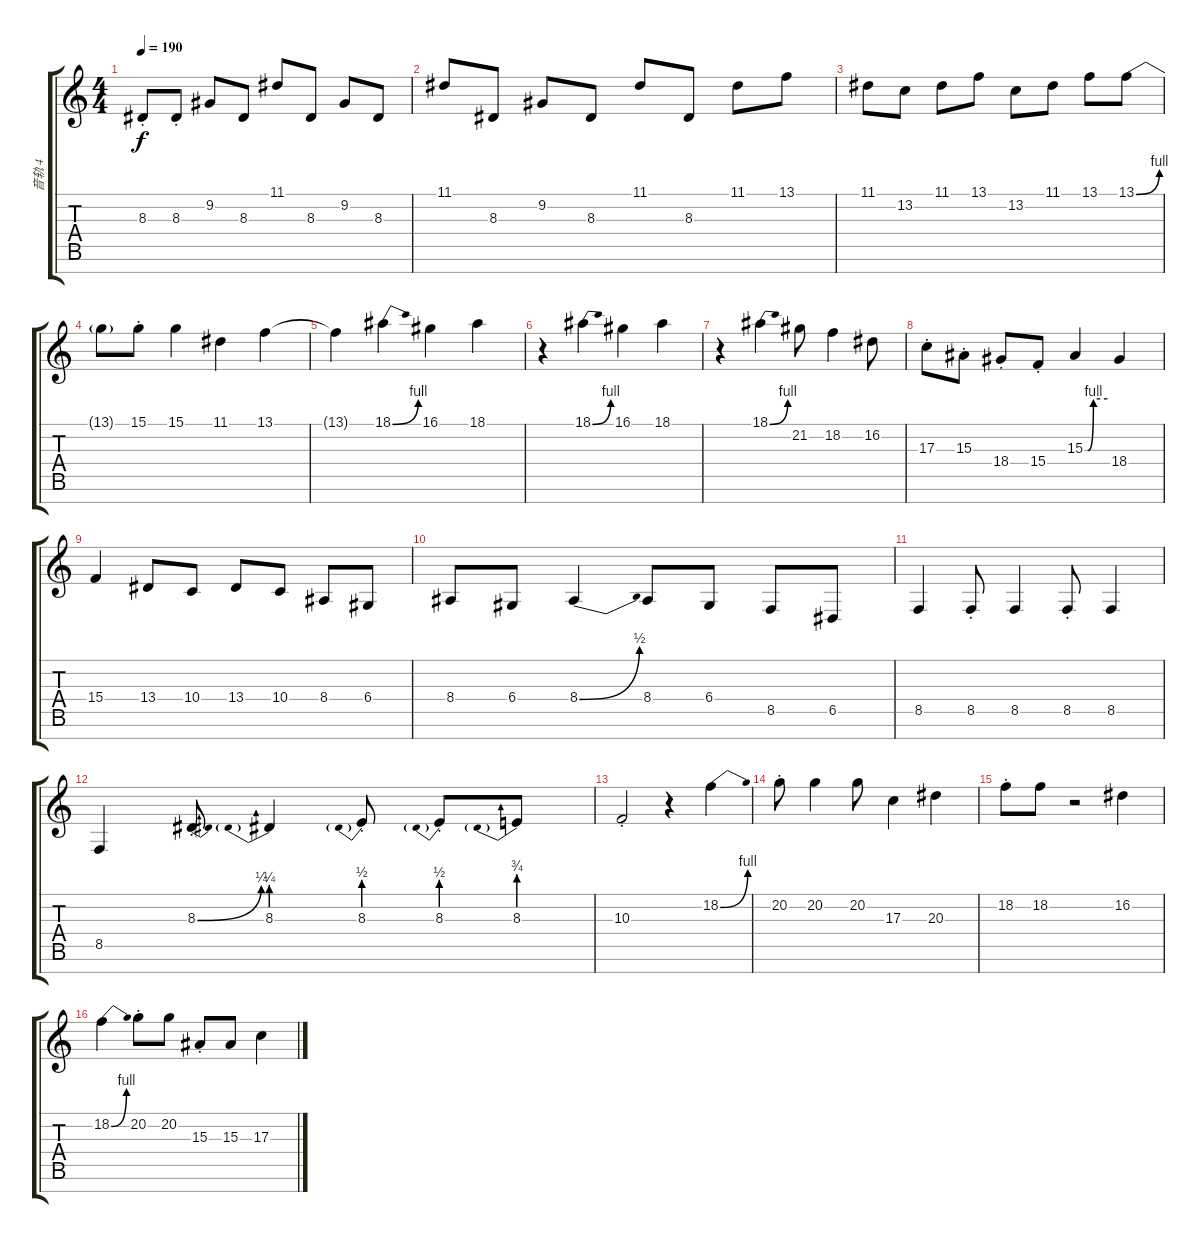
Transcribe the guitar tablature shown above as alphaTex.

\track ("音轨 4" "音轨 4") {instrument lead2sawtooth}
\staff {score tabs}
\tuning (E4 B3 G3 D3 A2 E2 B1) {hide}
\ts (4 4)
\tempo 190
\clef g2
\ks c
8.3{st}.8{dy f} 8.3{st}.8 9.2.8 8.3.8 11.1.8 8.3.8 9.2.8 8.3.8 |
11.1.8 8.3.8 9.2.8 8.3.8 11.1.8 8.3.8 11.1.8 13.1.8 |
11.1.8 13.2.8 11.1.8 13.1.8 13.2.8 11.1.8 13.1.8 13.1{be (bend 0 0 60 4)}.8 |
13.1{t}.8 15.1{st}.8 15.1.4 11.1.4 13.1.4 |
13.1{t}.4 18.1{be (bend 0 0 60 4)}.4 16.1.4 18.1.4 |
r.4 18.1{be (bend 0 0 60 4)}.4 16.1.4 18.1.4 |
r.4 18.1{be (bend 0 0 60 4)}.4 21.2.8 18.2.4 16.2.8 |
17.3{st}.8 15.3{st}.8 18.4{st}.8 15.4{st}.8 15.3{be (custom 0 0 8 0 23 4 60 4)}.4 18.4.4 |
15.4.4 13.4.8 10.4.8 13.4.8 10.4.8 8.4.8 6.4.8 |
8.4.8 6.4.8 8.4{be (bend 0 0 60 2)}.4 8.4.8 6.4.8 8.5.8 6.5.8 |
8.5.4 8.5{st}.8 8.5.4 8.5{st}.8 8.5.4 |
8.5.4 8.3{be (bend 0 0 60 1) st}.8 8.3{be (prebend 0 1 60 1)}.4 8.3{be (prebend 0 2 60 2) st}.8 8.3{be (prebend 0 2 60 2) st}.8 8.3{be (prebend 0 3 60 3)}.8 |
10.3{st}.2 r.4 18.2{be (bend 0 0 60 4)}.4 |
20.2{st}.8 20.2.4 20.2.8 17.3.4 20.3.4 |
18.2{st}.8 18.2.8 r.2 16.2.4 |
18.2{be (bend 0 0 60 4)}.4 20.2{st}.8 20.2.8 15.3{st}.8 15.3.8 17.3.4
